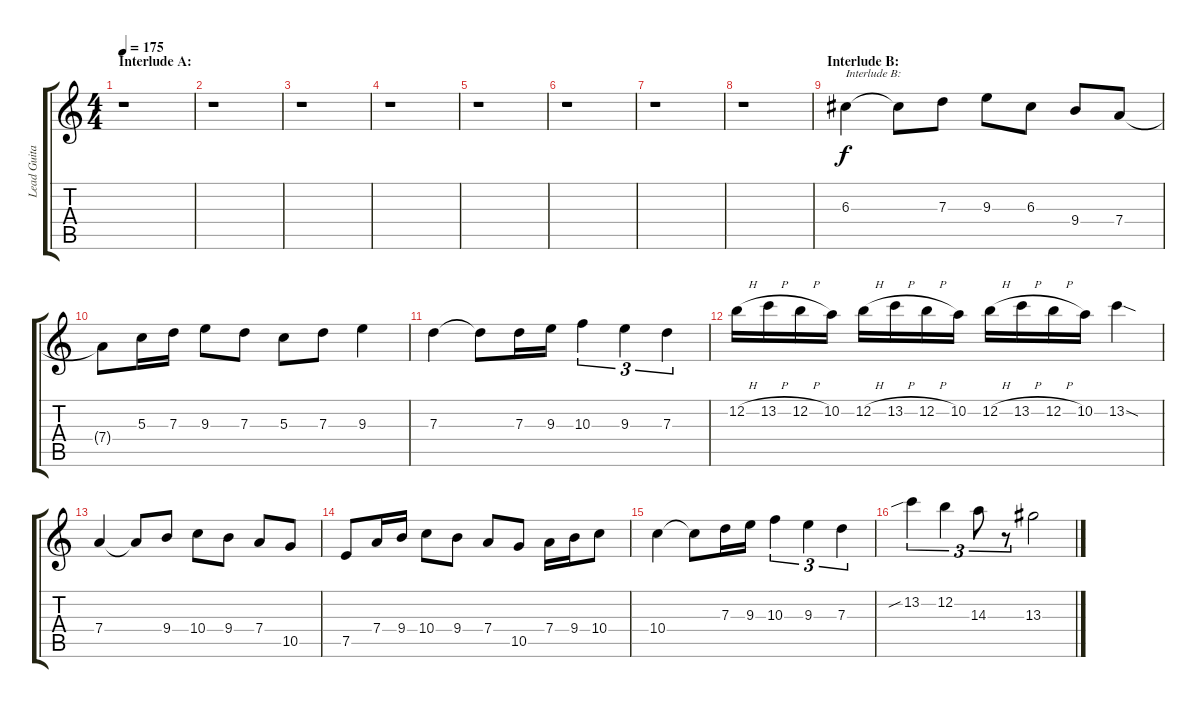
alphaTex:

\track ("Lead Guitar II" "Lead Guita") {instrument distortionguitar}
\staff {score tabs}
\tuning (E4 B3 G3 D3 A2 E2) {hide}
\ts (4 4)
\section ("" "Interlude A:")
\tempo 175
\clef g2
\ks c
r.1{dy f} |
r.1 |
r.1 |
r.1 |
r.1 |
r.1 |
r.1 |
r.1 |
\section ("" "Interlude B:")
6.3.4{txt "Interlude B:"} 6.3{t}.8 7.3.8 9.3.8 6.3.8 9.4.8 7.4.8 |
7.4{t}.8 5.3.16 7.3.16 9.3.8 7.3.8 5.3.8 7.3.8 9.3.4 |
7.3.4 7.3{t}.8 7.3.16 9.3.16 10.3.4{tu (3 2)} 9.3.4{tu (3 2)} 7.3.4{tu (3 2)} |
12.2{h}.16 13.2{h}.16 12.2{h}.16 10.2.16 12.2{h}.16 13.2{h}.16 12.2{h}.16 10.2.16 12.2{h}.16 13.2{h}.16 12.2{h}.16 10.2.16 13.2{sod}.4 |
7.4.4 7.4{t}.8 9.4.8 10.4.8 9.4.8 7.4.8 10.5.8 |
7.5.8 7.4.16 9.4.16 10.4.8 9.4.8 7.4.8 10.5.8 7.4.16 9.4.16 10.4.8 |
10.4.4 10.4{t}.8 7.3.16 9.3.16 10.3.4{tu (3 2)} 9.3.4{tu (3 2)} 7.3.4{tu (3 2)} |
13.2{sib}.4{tu (3 2)} 12.2.4{tu (3 2)} 14.3.8{tu (3 2)} r.8{tu (3 2)} 13.3.2
